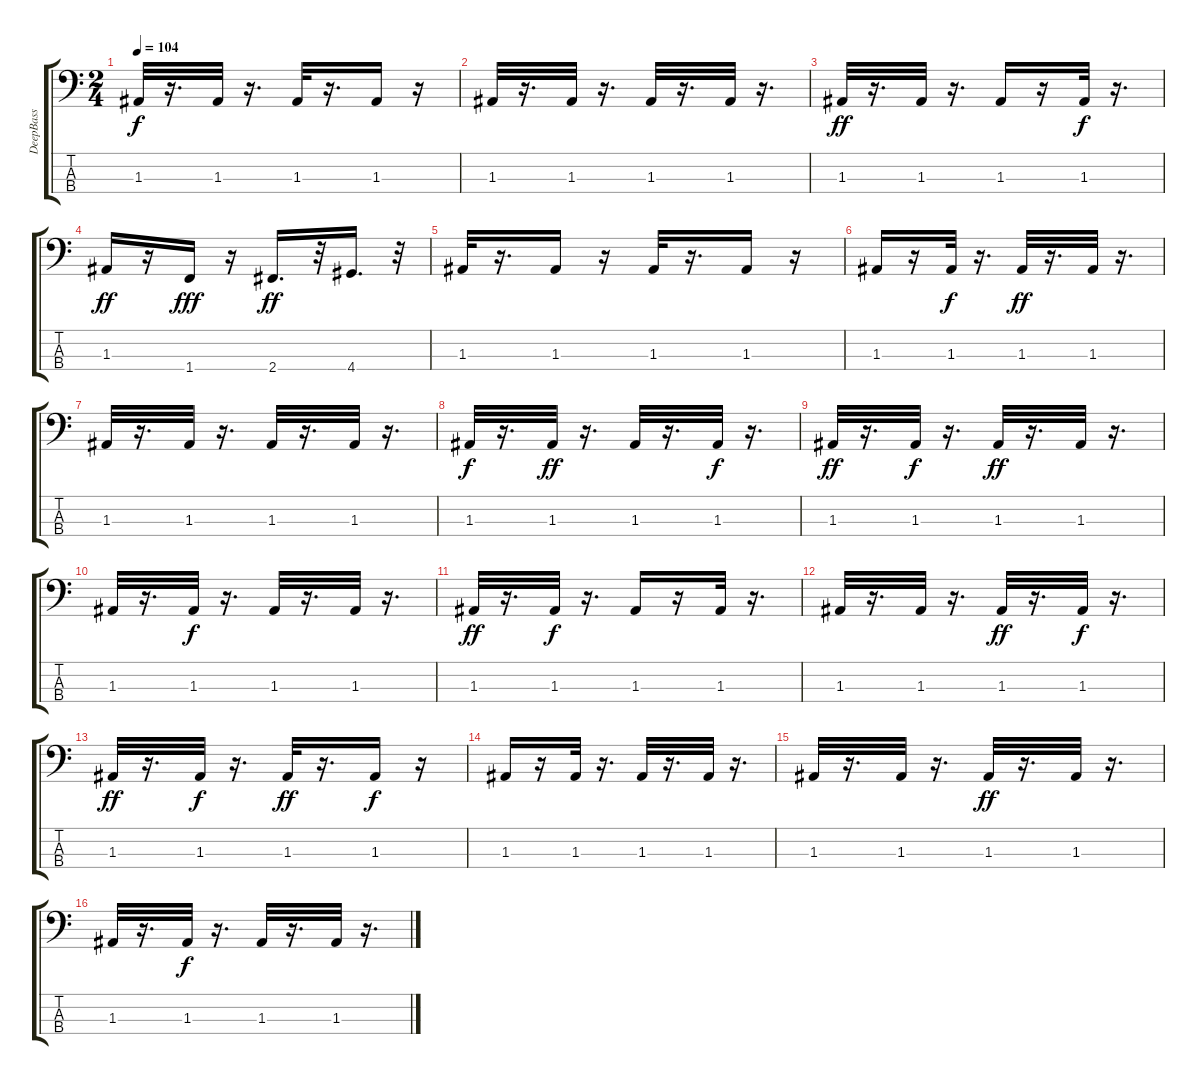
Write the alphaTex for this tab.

\track ("DeepBass" "DeepBass") {instrument electricbassfinger}
\staff {score tabs}
\tuning (G2 D2 A1 E1) {hide}
\ts (2 4)
\tempo 104
\clef f4
\ks c
1.3.32{dy f} r.16{d} 1.3.32 r.16{d} 1.3.32 r.16{d} 1.3.16 r.16 |
1.3.32 r.16{d} 1.3.32 r.16{d} 1.3.32 r.16{d} 1.3.32 r.16{d} |
1.3.32{dy ff} r.16{d} 1.3.32 r.16{d} 1.3.16 r.16 1.3.32{dy f} r.16{d} |
1.3.16{dy ff} r.16 1.4.16{dy fff} r.16 2.4.16{d dy ff} r.32 4.4.16{d} r.32 |
1.3.32 r.16{d} 1.3.16 r.16 1.3.32 r.16{d} 1.3.16 r.16 |
1.3.16 r.16 1.3.32{dy f} r.16{d} 1.3.32{dy ff} r.16{d} 1.3.32 r.16{d} |
1.3.32 r.16{d} 1.3.32 r.16{d} 1.3.32 r.16{d} 1.3.32 r.16{d} |
1.3.32{dy f} r.16{d} 1.3.32{dy ff} r.16{d} 1.3.32 r.16{d} 1.3.32{dy f} r.16{d} |
1.3.32{dy ff} r.16{d} 1.3.32{dy f} r.16{d} 1.3.32{dy ff} r.16{d} 1.3.32 r.16{d} |
1.3.32 r.16{d} 1.3.32{dy f} r.16{d} 1.3.32 r.16{d} 1.3.32 r.16{d} |
1.3.32{dy ff} r.16{d} 1.3.32{dy f} r.16{d} 1.3.16 r.16 1.3.32 r.16{d} |
1.3.32 r.16{d} 1.3.32 r.16{d} 1.3.32{dy ff} r.16{d} 1.3.32{dy f} r.16{d} |
1.3.32{dy ff} r.16{d} 1.3.32{dy f} r.16{d} 1.3.32{dy ff} r.16{d} 1.3.16{dy f} r.16 |
1.3.16 r.16 1.3.32 r.16{d} 1.3.32 r.16{d} 1.3.32 r.16{d} |
1.3.32 r.16{d} 1.3.32 r.16{d} 1.3.32{dy ff} r.16{d} 1.3.32 r.16{d} |
1.3.32 r.16{d} 1.3.32{dy f} r.16{d} 1.3.32 r.16{d} 1.3.32 r.16{d}
